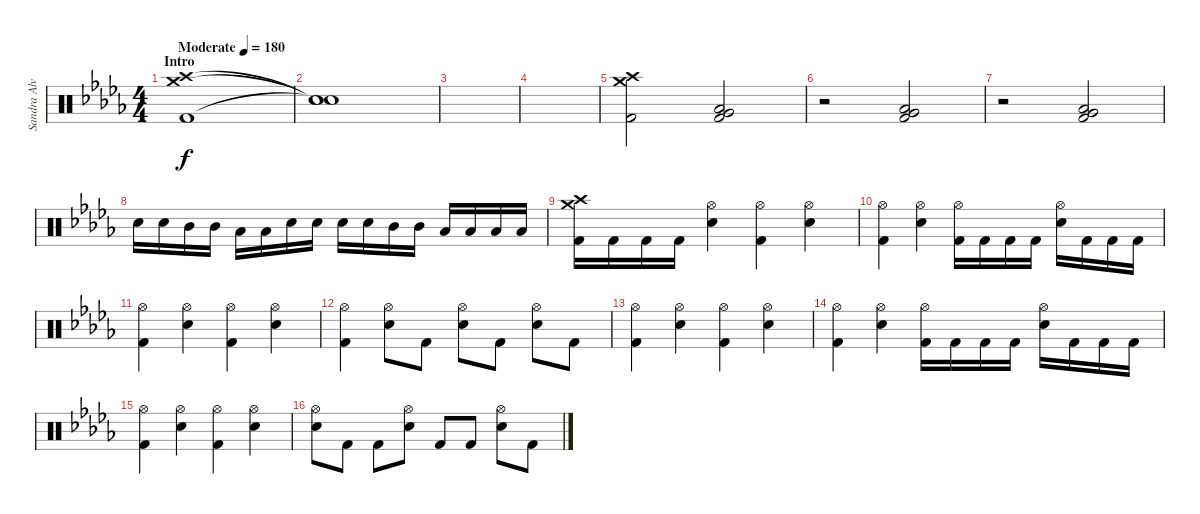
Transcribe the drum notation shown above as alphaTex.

\track ("Sandra Alvarenga" "Sandra Alv") {instrument percussion}
\staff {score}
\articulation defaults
\ts (4 4)
\section ("" "Intro")
\tempo (180 "Moderate")
\clef neutral
\ks db
("Crash medium (hit)" "Crash high (hit)" "Kick (hit) 2").1{dy f} |
("Snare (hit)"{t} "Snare (hit)"{t} "Snare (hit)"{t}).1 |
|
|
("Crash medium (hit)" "Crash high (hit)" "Kick (hit) 2").2 ("Low Tom (hit)" "Very Low Tom (hit)" "Kick (hit) 2").2 |
r.2 ("Low Tom (hit)" "Very Low Tom (hit)" "Kick (hit) 2").2 |
r.2 ("Low Tom (hit)" "Very Low Tom (hit)" "Kick (hit) 2").2 |
"Electric Snare (hit)".16 "Electric Snare (hit)".16 "Mid Tom (hit)".16 "Mid Tom (hit)".16 "Low Tom (hit)".16 "Low Tom (hit)".16 "Electric Snare (hit)".16 "Electric Snare (hit)".16 "Electric Snare (hit)".16 "Electric Snare (hit)".16 "Mid Tom (hit)".16 "Mid Tom (hit)".16 "Low Tom (hit)".16 "Low Tom (hit)".16 "Low Tom (hit)".16 "Low Tom (hit)".16 |
("Crash medium (hit)" "Crash high (hit)" "Kick (hit) 2").16 "Kick (hit) 2".16 "Kick (hit) 2".16 "Kick (hit) 2".16 ("Hi-Hat (open)" "Electric Snare (hit)").4 ("Hi-Hat (open)" "Kick (hit) 2").4 ("Hi-Hat (open)" "Electric Snare (hit)").4 |
("Hi-Hat (open)" "Kick (hit) 2").4 ("Hi-Hat (open)" "Electric Snare (hit)").4 ("Hi-Hat (open)" "Kick (hit) 2").16 "Kick (hit) 2".16 "Kick (hit) 2".16 "Kick (hit) 2".16 ("Hi-Hat (open)" "Electric Snare (hit)").16 "Kick (hit) 2".16 "Kick (hit) 2".16 "Kick (hit) 2".16 |
("Hi-Hat (open)" "Kick (hit) 2").4 ("Hi-Hat (open)" "Electric Snare (hit)").4 ("Hi-Hat (open)" "Kick (hit) 2").4 ("Hi-Hat (open)" "Electric Snare (hit)").4 |
("Hi-Hat (open)" "Kick (hit) 2").4 ("Hi-Hat (open)" "Electric Snare (hit)").8 "Kick (hit) 2".8 ("Hi-Hat (open)" "Electric Snare (hit)").8 "Kick (hit) 2".8 ("Hi-Hat (open)" "Electric Snare (hit)").8 "Kick (hit) 2".8 |
("Hi-Hat (open)" "Kick (hit) 2").4 ("Hi-Hat (open)" "Electric Snare (hit)").4 ("Hi-Hat (open)" "Kick (hit) 2").4 ("Hi-Hat (open)" "Electric Snare (hit)").4 |
("Hi-Hat (open)" "Kick (hit) 2").4 ("Hi-Hat (open)" "Electric Snare (hit)").4 ("Hi-Hat (open)" "Kick (hit) 2").16 "Kick (hit) 2".16 "Kick (hit) 2".16 "Kick (hit) 2".16 ("Hi-Hat (open)" "Electric Snare (hit)").16 "Kick (hit) 2".16 "Kick (hit) 2".16 "Kick (hit) 2".16 |
("Hi-Hat (open)" "Kick (hit) 2").4 ("Hi-Hat (open)" "Electric Snare (hit)").4 ("Hi-Hat (open)" "Kick (hit) 2").4 ("Hi-Hat (open)" "Electric Snare (hit)").4 |
("Hi-Hat (open)" "Electric Snare (hit)").8 "Kick (hit) 2".8 "Kick (hit) 2".8 ("Hi-Hat (open)" "Electric Snare (hit)").8 "Kick (hit) 2".8 "Kick (hit) 2".8 ("Hi-Hat (open)" "Electric Snare (hit)").8 "Kick (hit) 2".8
